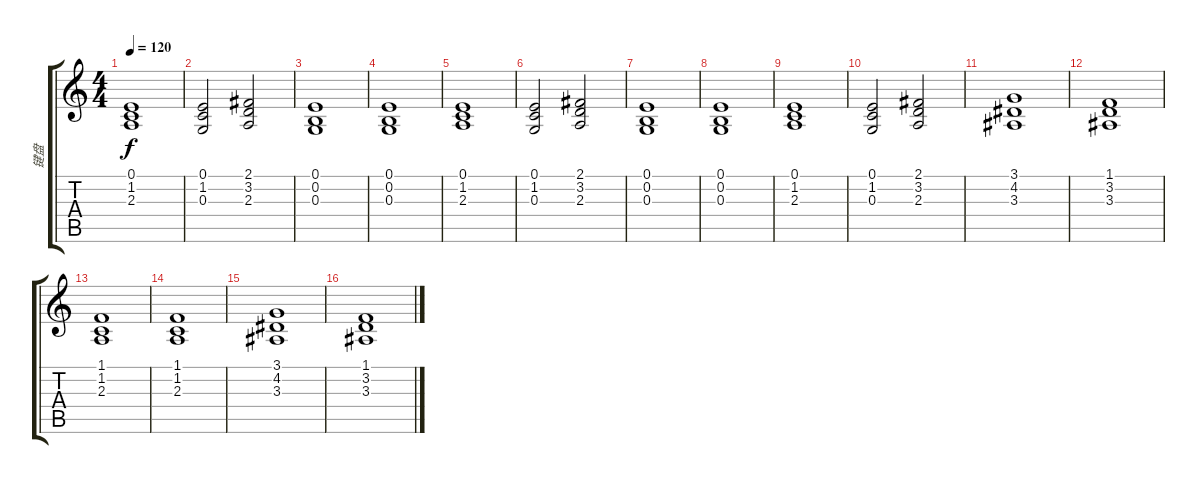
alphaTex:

\track ("键盘" "键盘") {instrument synthstrings1}
\staff {score tabs}
\tuning (E4 B3 G3 D3 A2 E2) {hide}
\ts (4 4)
\tempo 120
\clef g2
\ks c
(0.1 1.2 2.3).1{dy f} |
(0.1 1.2 0.3).2 (2.1 3.2 2.3).2 |
(0.1 0.2 0.3).1 |
(0.1 0.2 0.3).1 |
(0.1 1.2 2.3).1 |
(0.1 1.2 0.3).2 (2.1 3.2 2.3).2 |
(0.1 0.2 0.3).1 |
(0.1 0.2 0.3).1 |
(0.1 1.2 2.3).1 |
(0.1 1.2 0.3).2 (2.1 3.2 2.3).2 |
(3.1 4.2 3.3).1 |
(1.1 3.2 3.3).1 |
(1.1 1.2 2.3).1 |
(1.1 1.2 2.3).1 |
(3.1 4.2 3.3).1 |
(1.1 3.2 3.3).1
